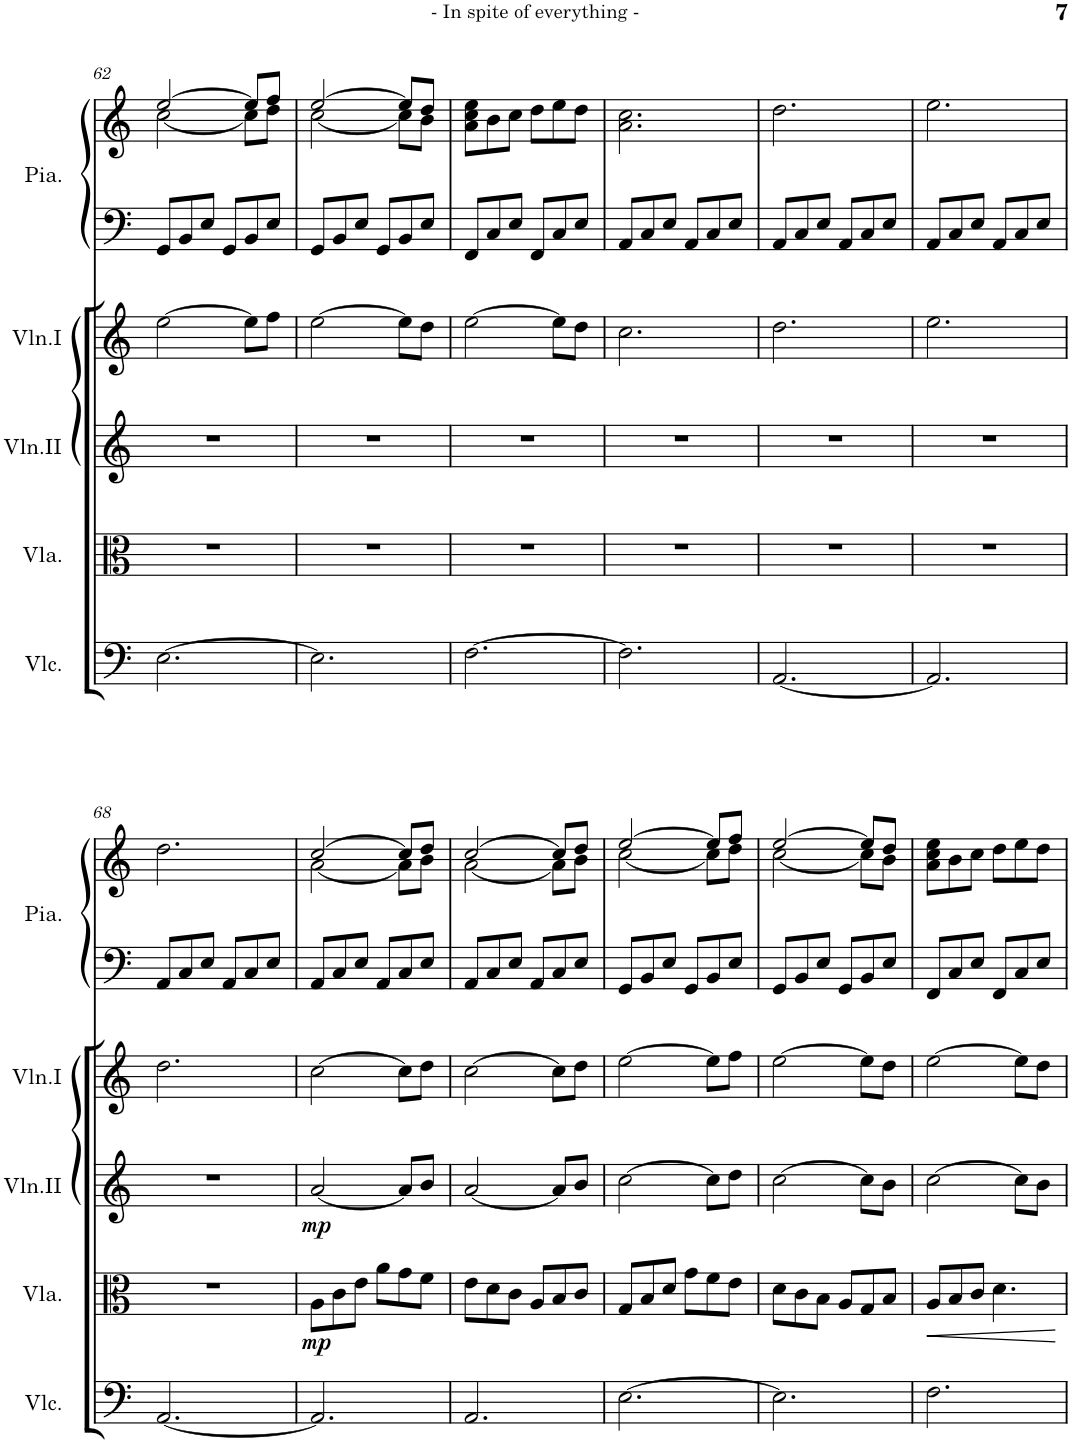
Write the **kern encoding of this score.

**kern	**kern	**dynam	**kern	**dynam	**kern	**kern	**kern
*part5	*part4	*part4	*part3	*part3	*part2	*part1	*part1
*staff6	*staff5	*staff5	*staff4	*staff4	*staff3	*staff2	*staff1
*I"Violoncello	*I"Viola	*	*I"Violin II	*	*I"Violin I	*I"Piano	*
*I'Vlc.	*I'Vla.	*	*I'Vln.II	*	*I'Vln.I	*I'Pia.	*
!!LO:PB:g=z
*clefF4	*clefC3	*	*clefG2	*	*clefG2	*clefF4	*clefG2
*k[]	*k[]	*	*k[]	*	*k[]	*k[]	*k[]
*M6/8	*M6/8	*	*M6/8	*	*M6/8	*M6/8	*M6/8
=62	=62	=62	=62	=62	=62	=62	=62
*	*	*	*	*	*	*	*^
[2.E\	2.r	.	2.r	.	[2ee\	8GG/L	[2ee/	[2cc\
.	.	.	.	.	.	8BB/	.	.
.	.	.	.	.	.	8E/J	.	.
.	.	.	.	.	.	8GG/L	.	.
.	.	.	.	.	8ee\L]	8BB/	8ee/L]	8cc\L]
.	.	.	.	.	8ff\J	8E/J	8ff/J	8dd\J
=63	=63	=63	=63	=63	=63	=63	=63	=63
2.E\]	2.r	.	2.r	.	[2ee\	8GG/L	[2ee/	[2cc\
.	.	.	.	.	.	8BB/	.	.
.	.	.	.	.	.	8E/J	.	.
.	.	.	.	.	.	8GG/L	.	.
.	.	.	.	.	8ee\L]	8BB/	8ee/L]	8cc\L]
.	.	.	.	.	8dd\J	8E/J	8dd/J	8b\J
*	*	*	*	*	*	*	*v	*v
=64	=64	=64	=64	=64	=64	=64	=64
[2.F\	2.r	.	2.r	.	[2ee\	8FF/L	8a\ 8cc\ 8ee\L
.	.	.	.	.	.	8C/	8b\
.	.	.	.	.	.	8E/J	8cc\J
.	.	.	.	.	.	8FF/L	8dd\L
.	.	.	.	.	8ee\L]	8C/	8ee\
.	.	.	.	.	8dd\J	8E/J	8dd\J
=65	=65	=65	=65	=65	=65	=65	=65
2.F\]	2.r	.	2.r	.	2.cc\	8AA/L	2.a\ 2.cc\
.	.	.	.	.	.	8C/	.
.	.	.	.	.	.	8E/J	.
.	.	.	.	.	.	8AA/L	.
.	.	.	.	.	.	8C/	.
.	.	.	.	.	.	8E/J	.
=66	=66	=66	=66	=66	=66	=66	=66
[2.AA/	2.r	.	2.r	.	2.dd\	8AA/L	2.dd\
.	.	.	.	.	.	8C/	.
.	.	.	.	.	.	8E/J	.
.	.	.	.	.	.	8AA/L	.
.	.	.	.	.	.	8C/	.
.	.	.	.	.	.	8E/J	.
=67	=67	=67	=67	=67	=67	=67	=67
2.AA/]	2.r	.	2.r	.	2.ee\	8AA/L	2.ee\
.	.	.	.	.	.	8C/	.
.	.	.	.	.	.	8E/J	.
.	.	.	.	.	.	8AA/L	.
.	.	.	.	.	.	8C/	.
.	.	.	.	.	.	8E/J	.
!!LO:LB:g=z
=68	=68	=68	=68	=68	=68	=68	=68
[2.AA/	2.r	.	2.r	.	2.dd\	8AA/L	2.dd\
.	.	.	.	.	.	8C/	.
.	.	.	.	.	.	8E/J	.
.	.	.	.	.	.	8AA/L	.
.	.	.	.	.	.	8C/	.
.	.	.	.	.	.	8E/J	.
=69	=69	=69	=69	=69	=69	=69	=69
*	*	*	*	*	*	*	*^
!	!	!LO:DY:b	!	!LO:DY:b	!	!	!	!
2.AA/]	8A\L	mp	[2a/	mp	[2cc\	8AA/L	[2cc/	[2a\
.	8c\	.	.	.	.	8C/	.	.
.	8e\J	.	.	.	.	8E/J	.	.
.	8a\L	.	.	.	.	8AA/L	.	.
.	8g\	.	8a/L]	.	8cc\L]	8C/	8cc/L]	8a\L]
.	8f\J	.	8b/J	.	8dd\J	8E/J	8dd/J	8b\J
=70	=70	=70	=70	=70	=70	=70	=70	=70
2.AA/	8e\L	.	[2a/	.	[2cc\	8AA/L	[2cc/	[2a\
.	8d\	.	.	.	.	8C/	.	.
.	8c\J	.	.	.	.	8E/J	.	.
.	8A/L	.	.	.	.	8AA/L	.	.
.	8B/	.	8a/L]	.	8cc\L]	8C/	8cc/L]	8a\L]
.	8c/J	.	8b/J	.	8dd\J	8E/J	8dd/J	8b\J
=71	=71	=71	=71	=71	=71	=71	=71	=71
[2.E\	8G/L	.	[2cc\	.	[2ee\	8GG/L	[2ee/	[2cc\
.	8B/	.	.	.	.	8BB/	.	.
.	8d/J	.	.	.	.	8E/J	.	.
.	8g\L	.	.	.	.	8GG/L	.	.
.	8f\	.	8cc\L]	.	8ee\L]	8BB/	8ee/L]	8cc\L]
.	8e\J	.	8dd\J	.	8ff\J	8E/J	8ff/J	8dd\J
=72	=72	=72	=72	=72	=72	=72	=72	=72
2.E\]	8d\L	.	[2cc\	.	[2ee\	8GG/L	[2ee/	[2cc\
.	8c\	.	.	.	.	8BB/	.	.
.	8B\J	.	.	.	.	8E/J	.	.
.	8A/L	.	.	.	.	8GG/L	.	.
.	8G/	.	8cc\L]	.	8ee\L]	8BB/	8ee/L]	8cc\L]
.	8B/J	.	8b\J	.	8dd\J	8E/J	8dd/J	8b\J
=73	=73	=73	=73	=73	=73	=73	=73	=73
!	!	!LO:HP:b	!	!	!	!	!	!
*	*	*	*	*	*	*	*v	*v
2.F\	8A/L	<	[2cc\	.	[2ee\	8FF/L	8a\ 8cc\ 8ee\L
.	8B/	.	.	.	.	8C/	8b\
.	8c/J	.	.	.	.	8E/J	8cc\J
.	4.d\	.	.	.	.	8FF/L	8dd\L
.	.	.	8cc\L]	.	8ee\L]	8C/	8ee\
.	.	.	8b\J	.	8dd\J	8E/J	8dd\J
.	.	[	.	.	.	.	.
=	=	=	=	=	=	=	=
*-	*-	*-	*-	*-	*-	*-	*-
